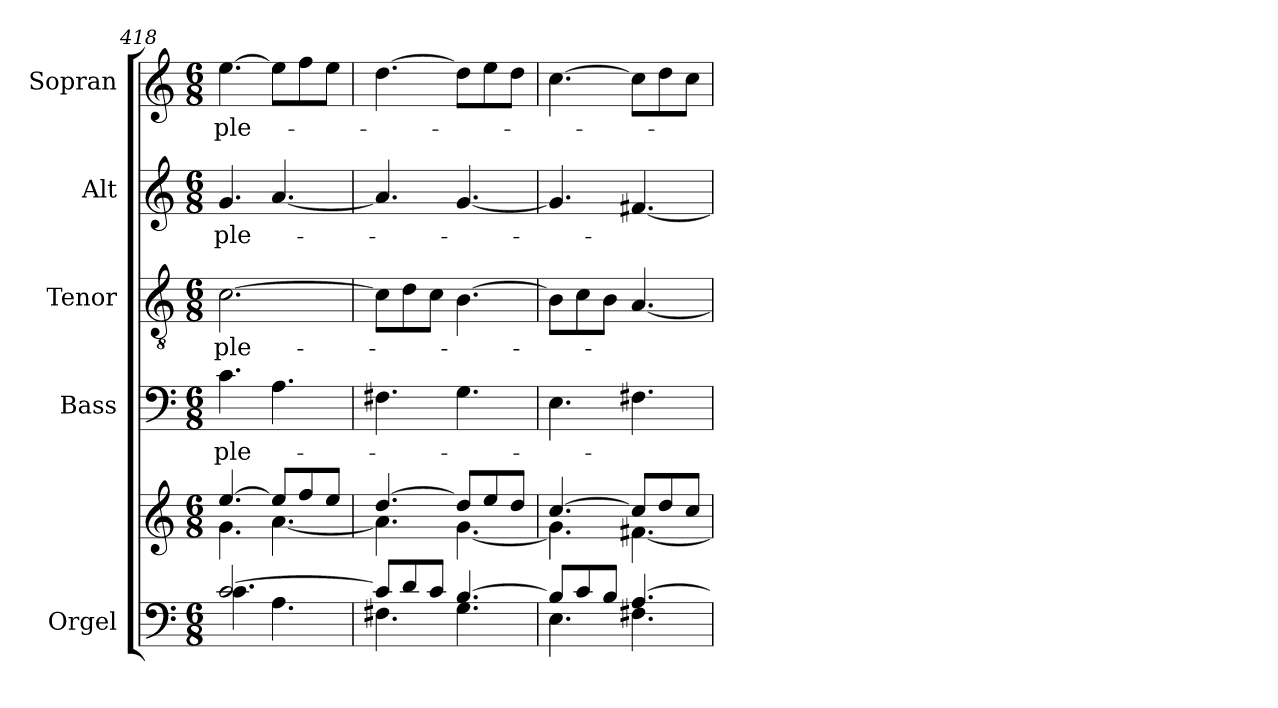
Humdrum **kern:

**kern	**kern	**kern	**text	**kern	**text	**kern	**text	**kern	**text
*part5	*part5	*part4	*part4	*part3	*part3	*part2	*part2	*part1	*part1
*staff6	*staff5	*staff4	*staff4	*staff3	*staff3	*staff2	*staff2	*staff1	*staff1
*I"Orgel	*	*I"Bass	*	*I"Tenor	*	*I"Alt	*	*I"Sopran	*
*I'Org.	*	*I'B	*	*I'T	*	*I'A	*	*I'S	*
*clefF4	*clefG2	*clefF4	*	*clefGv2	*	*clefG2	*	*clefG2	*
*k[]	*k[]	*k[]	*	*k[]	*	*k[]	*	*k[]	*
*C:	*C:	*C:	*	*C:	*	*C:	*	*C:	*
*M6/8	*M6/8	*M6/8	*	*M6/8	*	*M6/8	*	*M6/8	*
=418	=418	=418	=418	=418	=418	=418	=418	=418	=418
*^	*^	*	*	*	*	*	*	*	*
!	!	!	!	!	!LO:LY:b	!	!LO:LY:b	!	!LO:LY:b	!	!LO:LY:b
[>2.c/	4.c\	[>4.ee/	4.g\	4.c\	ple-	[2.c\	ple-	4.g/	ple-	[4.ee\	ple-
.	4.A\	8ee/L]	[<4.a\	4.A\	.	.	.	[4.a/	.	8ee\L]	.
.	.	8ff/	.	.	.	.	.	.	.	8ff\	.
.	.	8ee/J	.	.	.	.	.	.	.	8ee\J	.
=419	=419	=419	=419	=419	=419	=419	=419	=419	=419	=419	=419
8c/L]	4.F#X\	[>4.dd/	4.a\]	4.F#X\	.	8c\L]	.	4.a/]	.	[4.dd\	.
8d/	.	.	.	.	.	8d\	.	.	.	.	.
8c/J	.	.	.	.	.	8c\J	.	.	.	.	.
[>4.B/	4.G\	8dd/L]	[<4.g\	4.G\	.	[4.B\	.	[4.g/	.	8dd\L]	.
.	.	8ee/	.	.	.	.	.	.	.	8ee\	.
.	.	8dd/J	.	.	.	.	.	.	.	8dd\J	.
=420	=420	=420	=420	=420	=420	=420	=420	=420	=420	=420	=420
8B/L]	4.E\	[>4.cc/	4.g\]	4.E\	.	8B\L]	.	4.g/]	.	[4.cc\	.
8c/	.	.	.	.	.	8c\	.	.	.	.	.
8B/J	.	.	.	.	.	8B\J	.	.	.	.	.
[>4.A/	4.F#X\	8cc/L]	[<4.f#X\	4.F#X\	.	[4.A/	.	[4.f#X/	.	8cc\L]	.
.	.	8dd/	.	.	.	.	.	.	.	8dd\	.
.	.	8cc/J	.	.	.	.	.	.	.	8cc\J	.
*v	*v	*	*	*	*	*	*	*	*	*	*
*	*v	*v	*	*	*	*	*	*	*	*
=	=	=	=	=	=	=	=	=	=
*-	*-	*-	*-	*-	*-	*-	*-	*-	*-
